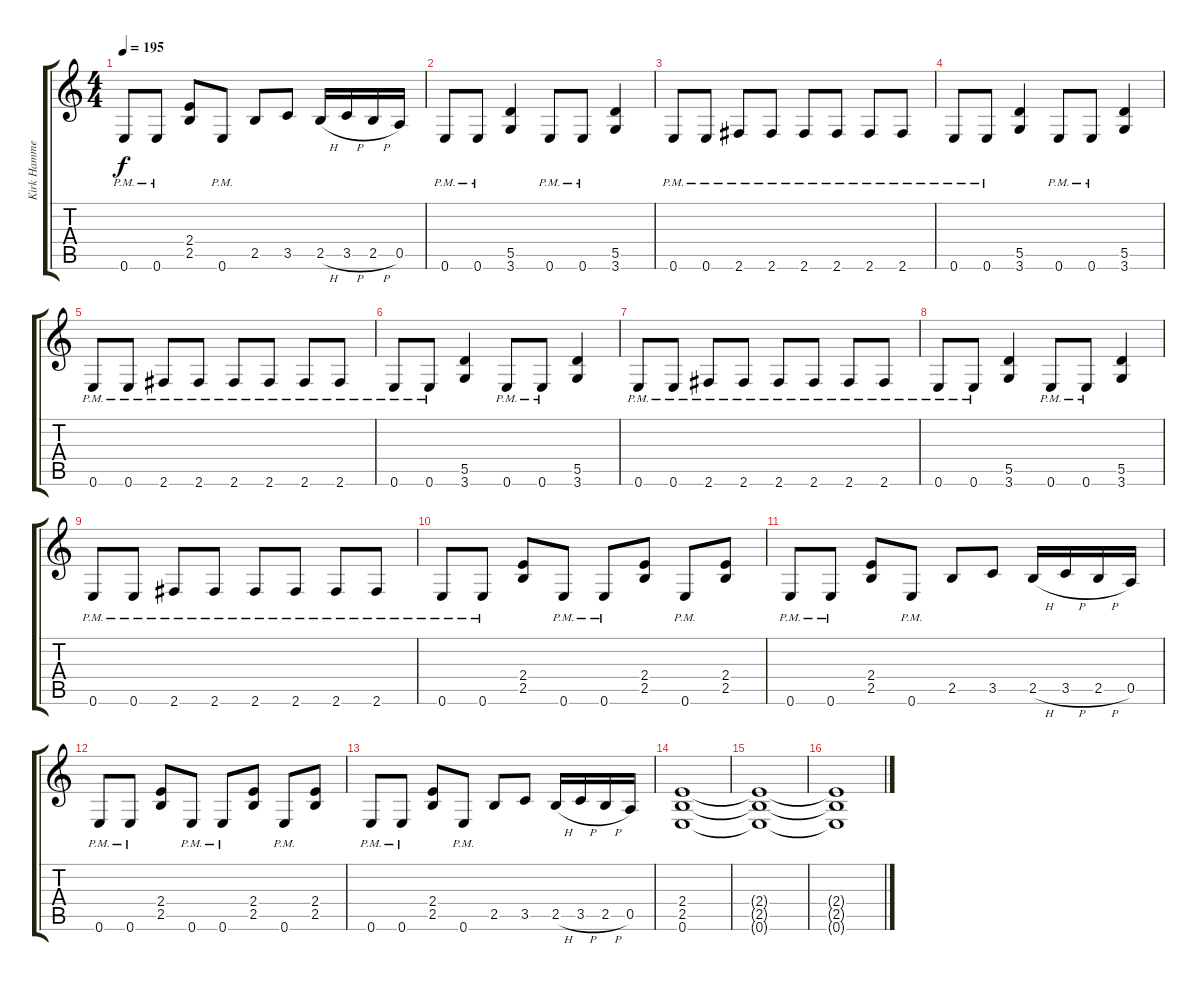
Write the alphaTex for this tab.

\track ("Kirk Hammett Rhythm" "Kirk Hamme") {instrument distortionguitar}
\staff {score tabs}
\tuning (E4 B3 G3 D3 A2 E2) {hide}
\ts (4 4)
\tempo 195
\clef g2
\ks c
0.6{pm}.8{dy f} 0.6{pm}.8 (2.4 2.5).8 0.6{pm}.8 2.5.8 3.5.8 2.5{h}.16 3.5{h}.16 2.5{h}.16 0.5.16 |
0.6{pm}.8 0.6{pm}.8 (5.5 3.6).4 0.6{pm}.8 0.6{pm}.8 (5.5 3.6).4 |
0.6{pm}.8 0.6{pm}.8 2.6{pm}.8 2.6{pm}.8 2.6{pm}.8 2.6{pm}.8 2.6{pm}.8 2.6{pm}.8 |
0.6{pm}.8 0.6{pm}.8 (5.5 3.6).4 0.6{pm}.8 0.6{pm}.8 (5.5 3.6).4 |
0.6{pm}.8 0.6{pm}.8 2.6{pm}.8 2.6{pm}.8 2.6{pm}.8 2.6{pm}.8 2.6{pm}.8 2.6{pm}.8 |
0.6{pm}.8 0.6{pm}.8 (5.5 3.6).4 0.6{pm}.8 0.6{pm}.8 (5.5 3.6).4 |
0.6{pm}.8 0.6{pm}.8 2.6{pm}.8 2.6{pm}.8 2.6{pm}.8 2.6{pm}.8 2.6{pm}.8 2.6{pm}.8 |
0.6{pm}.8 0.6{pm}.8 (5.5 3.6).4 0.6{pm}.8 0.6{pm}.8 (5.5 3.6).4 |
0.6{pm}.8 0.6{pm}.8 2.6{pm}.8 2.6{pm}.8 2.6{pm}.8 2.6{pm}.8 2.6{pm}.8 2.6{pm}.8 |
0.6{pm}.8 0.6{pm}.8 (2.4 2.5).8 0.6{pm}.8 0.6{pm}.8 (2.4 2.5).8 0.6{pm}.8 (2.4 2.5).8 |
0.6{pm}.8 0.6{pm}.8 (2.4 2.5).8 0.6{pm}.8 2.5.8 3.5.8 2.5{h}.16 3.5{h}.16 2.5{h}.16 0.5.16 |
0.6{pm}.8 0.6{pm}.8 (2.4 2.5).8 0.6{pm}.8 0.6{pm}.8 (2.4 2.5).8 0.6{pm}.8 (2.4 2.5).8 |
0.6{pm}.8 0.6{pm}.8 (2.4 2.5).8 0.6{pm}.8 2.5.8 3.5.8 2.5{h}.16 3.5{h}.16 2.5{h}.16 0.5.16 |
(2.4 2.5 0.6).1{volume 10} |
(2.4{t} 2.5{t} 0.6{t}).1 |
(2.4{t} 2.5{t} 0.6{t}).1
